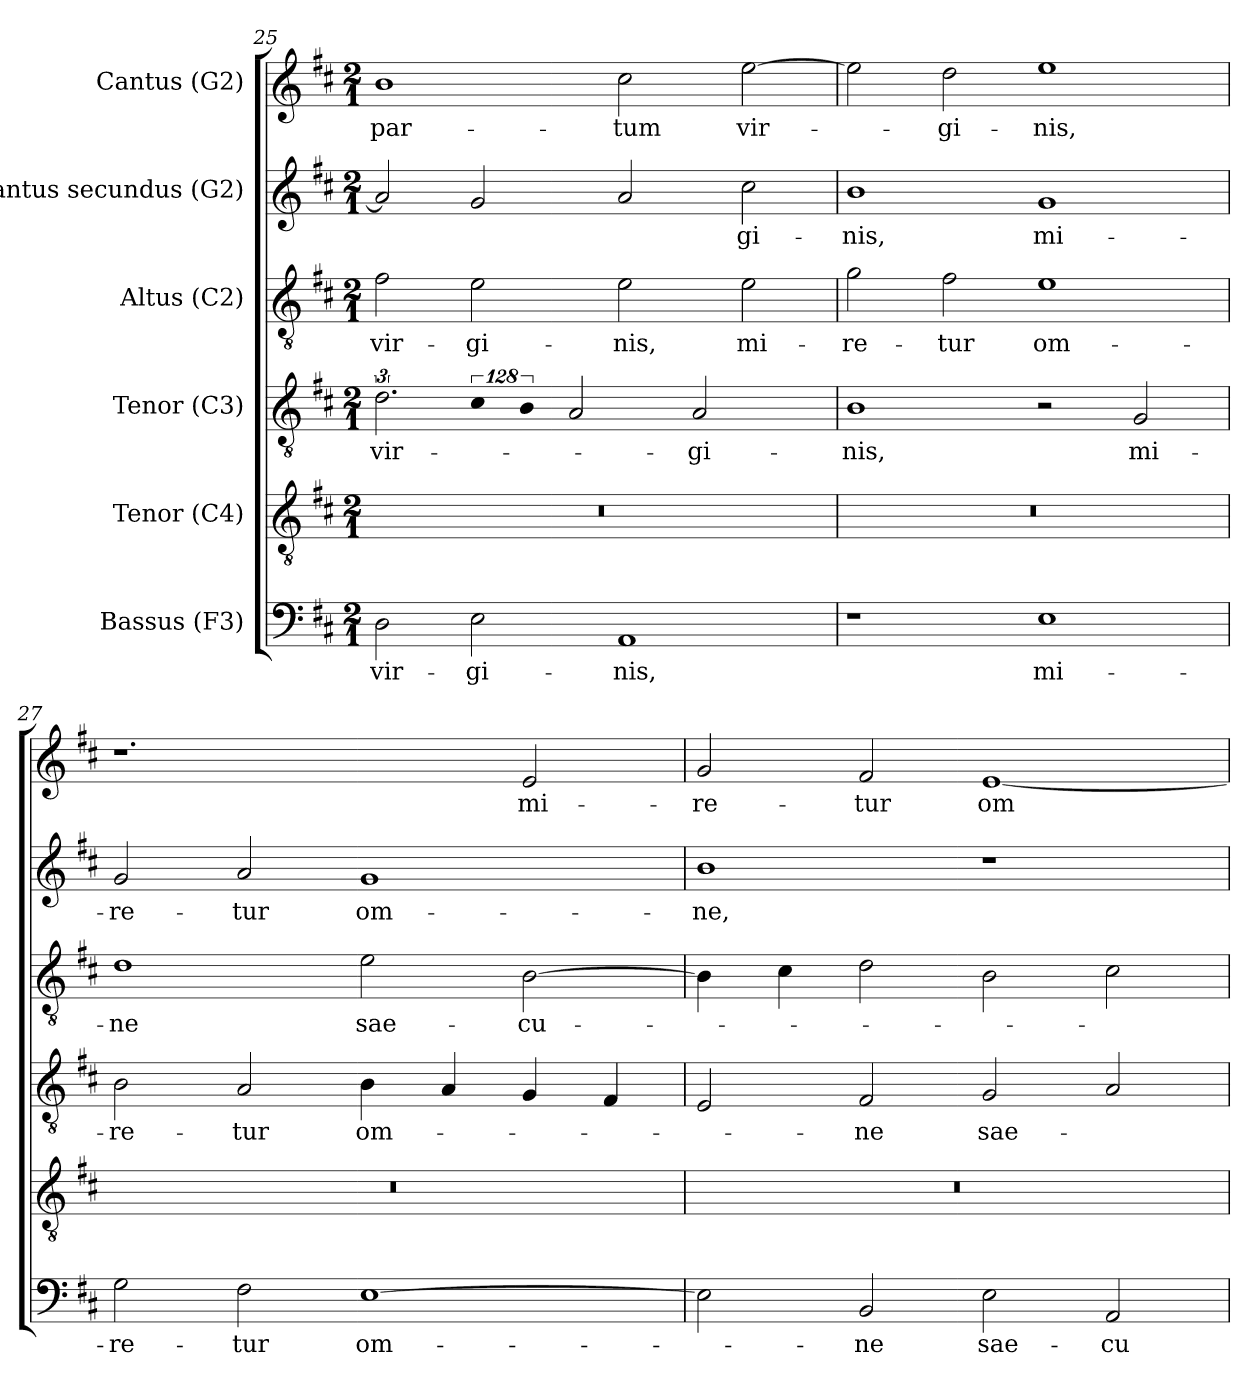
**kern	**text	**kern	**kern	**text	**kern	**text	**kern	**text	**kern	**text
*part6	*part6	*part5	*part4	*part4	*part3	*part3	*part2	*part2	*part1	*part1
*staff6	*staff6	*staff5	*staff4	*staff4	*staff3	*staff3	*staff2	*staff2	*staff1	*staff1
*I"Bassus (F3)	*	*I"Tenor (C4)	*I"Tenor (C3)	*	*I"Altus (C2)	*	*I"Cantus secundus (G2)	*	*I"Cantus (G2)	*
!!LO:LB:g=z
*clefF4	*	*clefGv2	*clefGv2	*	*clefGv2	*	*clefG2	*	*clefG2	*
*	*	*	*	*	*ITrd7c12	*	*	*	*	*
*k[f#c#]	*	*k[f#c#]	*k[f#c#]	*	*k[f#c#]	*	*k[f#c#]	*	*k[f#c#]	*
*D:	*	*D:	*D:	*	*D:	*	*D:	*	*D:	*
*M2/1	*	*M2/1	*M2/1	*	*M2/1	*	*M2/1	*	*M2/1	*
=25	=25	=25	=25	=25	=25	=25	=25	=25	=25	=25
!	!LO:LY:b:color=#000000	!LO:N:vis=1	!	!	!	!	!	!	!	!
!	!	!	!	!LO:LY:b:color=#000000	!	!	!	!	!	!
!	!	!	!	!	!	!LO:LY:b:color=#000000	!	!	!	!
!	!	!	!	!	!	!	!	!	!	!LO:LY:b:color=#000000
2Di\	vir-	0r	3.di\	vir-	2F#i\	vir-	2ai/]	.	1bi	par-
!	!LO:LY:b:color=#000000	!	!LO:N:vis=4	!	!	!	!	!	!	!
!	!	!	!	!	!	!LO:LY:b:color=#000000	!	!	!	!
2Ei\	-gi-	.	512%85c#i\	.	2Ei\	-gi-	2gi/	.	.	.
!	!	!	!LO:N:vis=2	!	!	!	!	!	!	!
.	.	.	512%171Bi\	.	.	.	.	.	.	.
!	!LO:LY:b:color=#000000	!	!	!	!	!	!	!	!	!
!	!	!	!	!	!	!LO:LY:b:color=#000000	!	!	!	!
!	!	!	!	!	!	!	!	!	!	!LO:LY:b:color=#000000
1AAi	-nis,	.	2Ai/	.	2Ei\	-nis,	2ai/	.	2cc#i\	-tum
!	!	!	!	!LO:LY:b:color=#000000	!	!	!	!	!	!
!	!	!	!	!	!	!LO:LY:b:color=#000000	!	!	!	!
!	!	!	!	!	!	!	!	!LO:LY:b:color=#000000	!	!
!	!	!	!	!	!	!	!	!	!	!LO:LY:b:color=#000000
.	.	.	2Ai/	-gi-	2Ei\	mi-	2cc#i\	-gi-	[2eei\	vir-
=26	=26	=26	=26	=26	=26	=26	=26	=26	=26	=26
!	!	!LO:N:vis=1	!	!	!	!	!	!	!	!
!	!	!	!	!LO:LY:b:color=#000000	!	!	!	!	!	!
!	!	!	!	!	!	!LO:LY:b:color=#000000	!	!	!	!
!	!	!	!	!	!	!	!	!LO:LY:b:color=#000000	!	!
1r	.	0r	1Bi	-nis,	2Gi\	-re-	1bi	-nis,	2eei\]	.
!	!	!	!	!	!	!LO:LY:b:color=#000000	!	!	!	!
!	!	!	!	!	!	!	!	!	!	!LO:LY:b:color=#000000
.	.	.	.	.	2F#i\	-tur	.	.	2ddi\	-gi-
!	!LO:LY:b:color=#000000	!	!	!	!	!	!	!	!	!
!	!	!	!	!	!	!LO:LY:b:color=#000000	!	!	!	!
!	!	!	!	!	!	!	!	!LO:LY:b:color=#000000	!	!
!	!	!	!	!	!	!	!	!	!	!LO:LY:b:color=#000000
1Ei	mi-	.	2r	.	1Ei	om-	1gi	mi-	1eei	-nis,
!	!	!	!	!LO:LY:b:color=#000000	!	!	!	!	!	!
.	.	.	2Gi/	mi-	.	.	.	.	.	.
=27	=27	=27	=27	=27	=27	=27	=27	=27	=27	=27
!	!LO:LY:b:color=#000000	!LO:N:vis=1	!	!	!	!	!	!	!	!
!	!	!	!	!LO:LY:b:color=#000000	!	!	!	!	!	!
!	!	!	!	!	!	!LO:LY:b:color=#000000	!	!	!	!
!	!	!	!	!	!	!	!	!LO:LY:b:color=#000000	!	!
2Gi\	-re-	0r	2Bi\	-re-	1Di	-ne	2gi/	-re-	1.r	.
!	!LO:LY:b:color=#000000	!	!	!	!	!	!	!	!	!
!	!	!	!	!LO:LY:b:color=#000000	!	!	!	!	!	!
!	!	!	!	!	!	!	!	!LO:LY:b:color=#000000	!	!
2F#i\	-tur	.	2Ai/	-tur	.	.	2ai/	-tur	.	.
!	!LO:LY:b:color=#000000	!	!	!	!	!	!	!	!	!
!	!	!	!	!LO:LY:b:color=#000000	!	!	!	!	!	!
!	!	!	!	!	!	!LO:LY:b:color=#000000	!	!	!	!
!	!	!	!	!	!	!	!	!LO:LY:b:color=#000000	!	!
[1Ei	om-	.	4Bi\	om-	2Ei\	sae-	1gi	om-	.	.
.	.	.	4Ai/	.	.	.	.	.	.	.
!	!	!	!	!	!	!LO:LY:b:color=#000000	!	!	!	!
!	!	!	!	!	!	!	!	!	!	!LO:LY:b:color=#000000
.	.	.	4Gi/	.	[2BBi\	-cu-	.	.	2ei/	mi-
.	.	.	4F#i/	.	.	.	.	.	.	.
=28	=28	=28	=28	=28	=28	=28	=28	=28	=28	=28
!	!	!LO:N:vis=1	!	!	!	!	!	!	!	!
!	!	!	!	!	!	!	!	!LO:LY:b:color=#000000	!	!
!	!	!	!	!	!	!	!	!	!	!LO:LY:b:color=#000000
2Ei\]	.	0r	2Ei/	.	4BBi\]	.	1bi	-ne,	2gi/	-re-
.	.	.	.	.	4C#i\	.	.	.	.	.
!	!LO:LY:b:color=#000000	!	!	!	!	!	!	!	!	!
!	!	!	!	!LO:LY:b:color=#000000	!	!	!	!	!	!
!	!	!	!	!	!	!	!	!	!	!LO:LY:b:color=#000000
2BBi/	-ne	.	2F#i/	-ne	2Di\	.	.	.	2f#i/	-tur
!	!LO:LY:b:color=#000000	!	!	!	!	!	!	!	!	!
!	!	!	!	!LO:LY:b:color=#000000	!	!	!	!	!	!
!	!	!	!	!	!	!	!	!	!	!LO:LY:b:color=#000000
2Ei\	sae-	.	2Gi/	sae-	2BBi\	.	1r	.	[1ei	om-
!	!LO:LY:b:color=#000000	!	!	!	!	!	!	!	!	!
2AAi/	-cu-	.	2Ai/	.	2C#i\	.	.	.	.	.
=	=	=	=	=	=	=	=	=	=	=
*-	*-	*-	*-	*-	*-	*-	*-	*-	*-	*-
